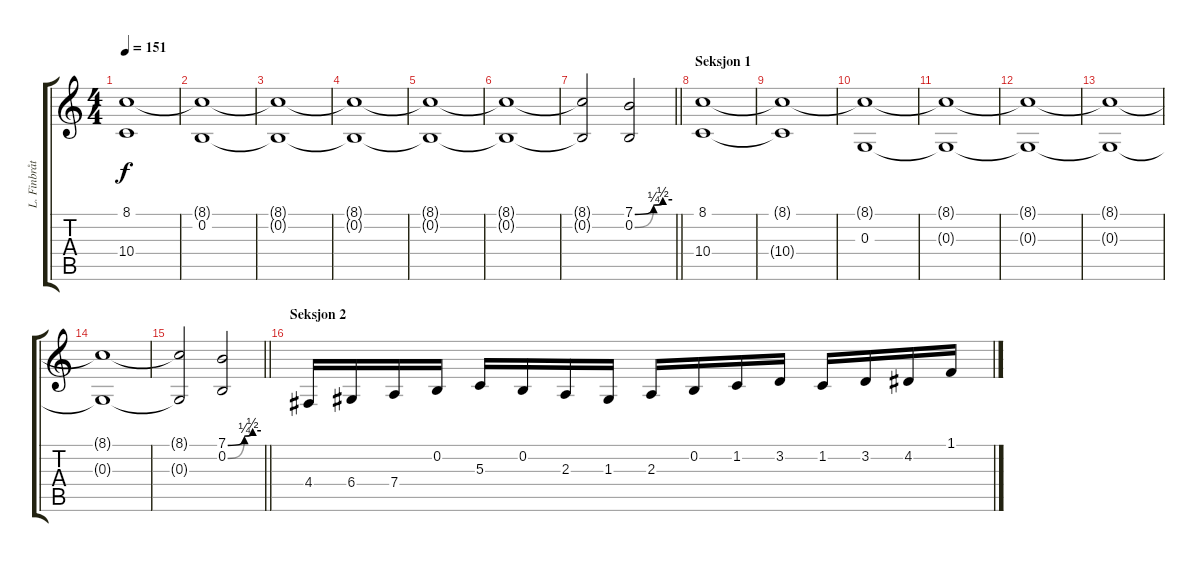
\track ("L. Finbråten" "L. Finbråt") {instrument choiraahs}
\staff {score tabs}
\tuning (E4 B3 G3 D3 A2 E2) {hide}
\ts (4 4)
\tempo 151
\clef g2
\ks c
(8.1{t} 10.4{t}).1{dy f} |
(8.1{t} 0.2).1 |
(8.1{t} 0.2{t}).1 |
(8.1{t} 0.2{t}).1 |
(8.1{t} 0.2{t}).1 |
(8.1{t} 0.2{t}).1 |
\barLineRight lightlight
(8.1{t} 0.2{t}).2 (7.1{be (custom 0 0 30 1 45 2 60 2)} 0.2{be (custom 0 0 30 1 45 2 60 2)}).2 |
\section ("" "Seksjon 1")
(8.1 10.4).1{volume 9} |
(8.1{t} 10.4{t}).1 |
(8.1{t} 0.3).1 |
(8.1{t} 0.3{t}).1 |
(8.1{t} 0.3{t}).1 |
(8.1{t} 0.3{t}).1 |
(8.1{t} 0.3{t}).1 |
\barLineRight lightlight
(8.1{t} 0.3{t}).2 (7.1{be (custom 0 0 30 1 45 2 60 2)} 0.2{be (custom 0 0 30 1 45 2 60 2)}).2 |
\section ("" "Seksjon 2")
4.4.16{volume 16 instrument lead1square} 6.4.16 7.4.16 0.2.16 5.3.16 0.2.16 2.3.16 1.3.16 2.3.16 0.2.16 1.2.16 3.2.16 1.2.16 3.2.16 4.2.16 1.1.16
